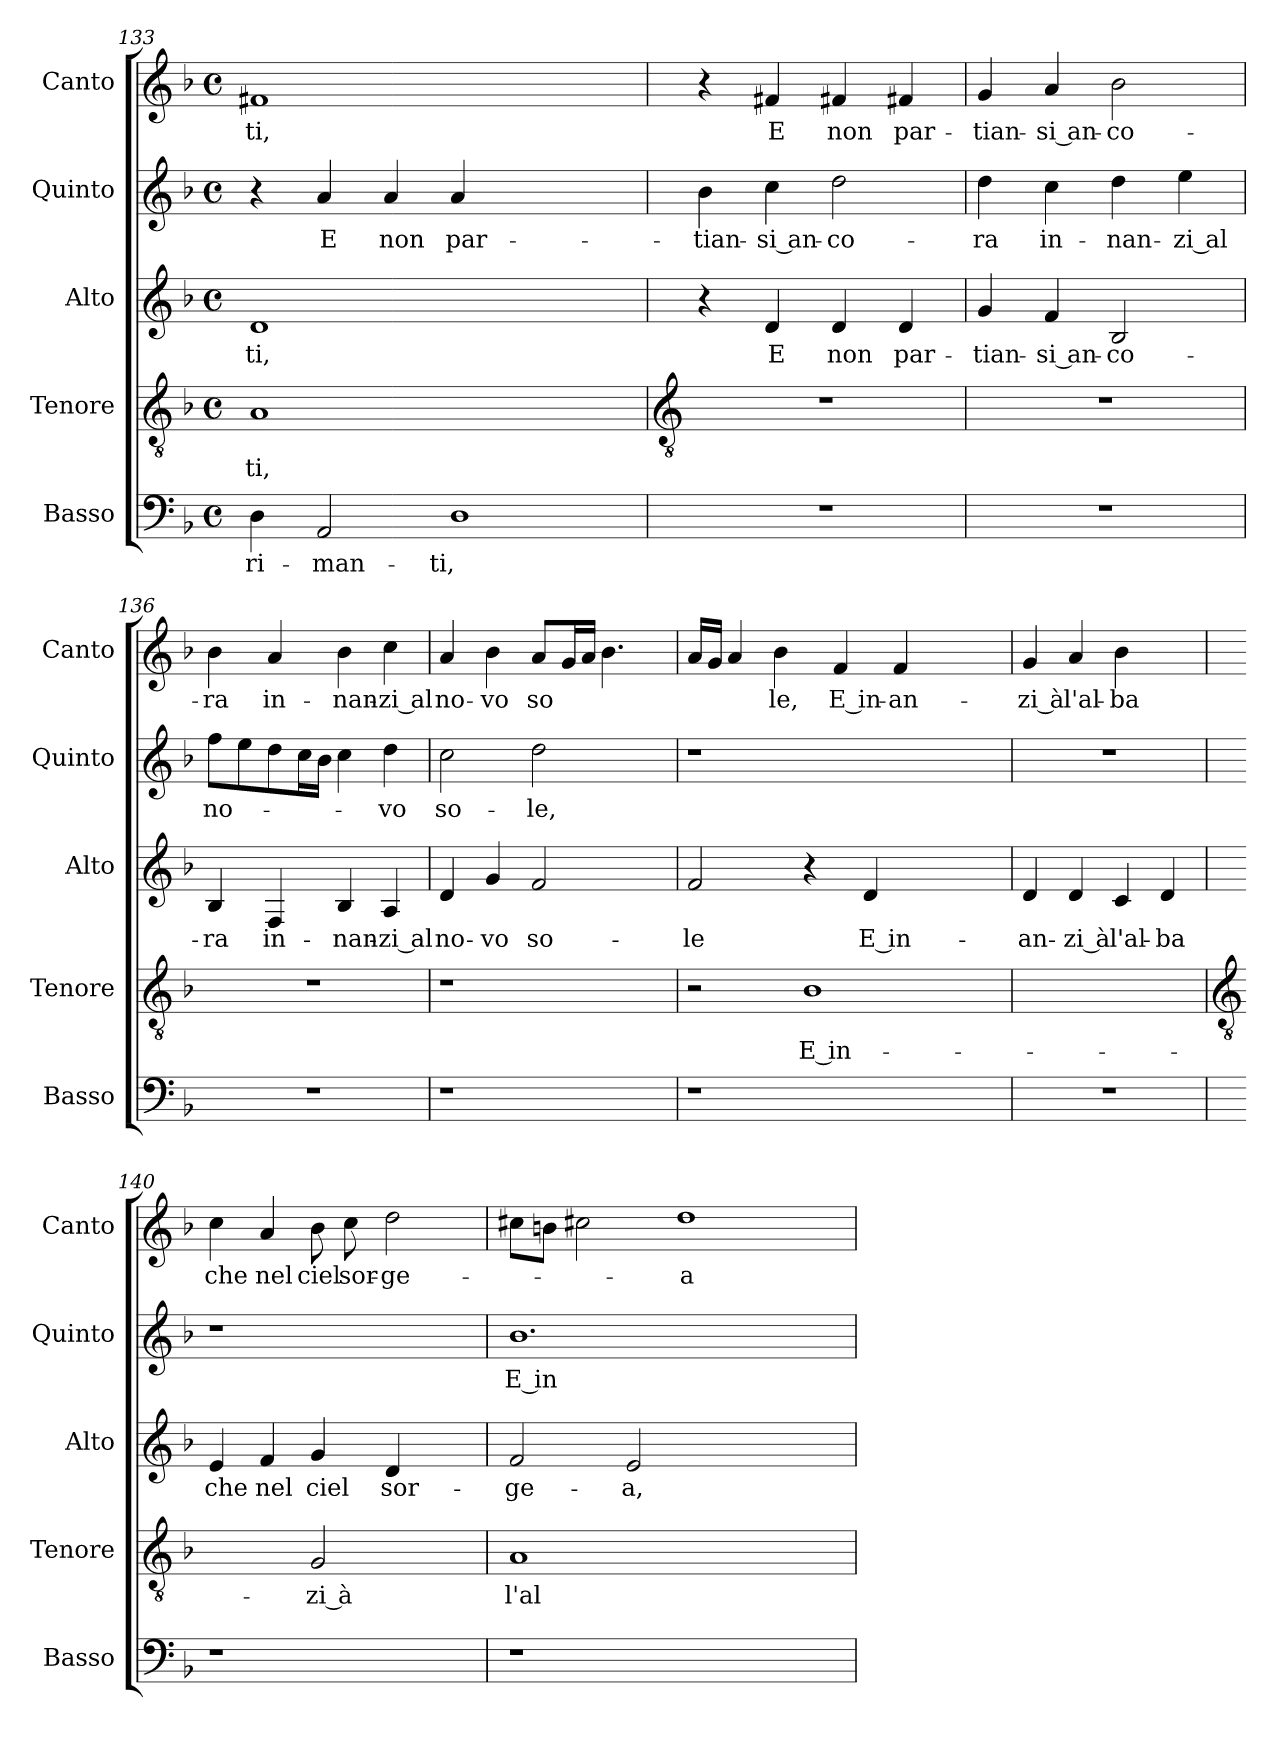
**kern	**text	**kern	**text	**kern	**text	**kern	**text	**kern	**text
*part5	*part5	*part4	*part4	*part3	*part3	*part2	*part2	*part1	*part1
*staff5	*staff5	*staff4	*staff4	*staff3	*staff3	*staff2	*staff2	*staff1	*staff1
*I"Basso	*	*I"Tenore	*	*I"Alto	*	*I"Quinto	*	*I"Canto	*
*I'Basso	*	*I'Tenore	*	*I'Alto	*	*I'Quinto	*	*I'Canto	*
!!LO:LB:g=z
*clefF4	*	*clefGv2	*	*clefG2	*	*clefG2	*	*clefG2	*
*k[b-]	*	*k[b-]	*	*k[b-]	*	*k[b-]	*	*k[b-]	*
*F:	*	*F:	*	*F:	*	*F:	*	*F:	*
*M4/4	*	*M4/4	*	*M4/4	*	*M4/4	*	*M4/4	*
*met(c)	*	*met(c)	*	*met(c)	*	*met(c)	*	*met(c)	*
=133A	=133A	=133A	=133A	=133A	=133A	=133A	=133A	=133A	=133A
!	!LO:LY:b	!	!LO:LY:b	!	!LO:LY:b	!	!	!	!LO:LY:b
4D	ri-	1A	-ti,	1d	ti,	4r	.	1f#X	-ti,
!	!LO:LY:b	!	!	!	!	!	!LO:LY:b	!	!
2AA	-man-	.	.	.	.	4a	E	.	.
!	!	!	!	!	!	!	!LO:LY:b	!	!
.	.	.	.	.	.	4a	non	.	.
!	!LO:LY:b	!	!	!	!	!	!LO:LY:b	!	!
1D	-ti,	.	.	.	.	4a	par-	.	.
.	.	2.ryy	.	2.ryy	.	2.ryy	.	2.ryy	.
!!LO:LB:g=z
=134	=134	=134	=134	=134	=134	=134	=134	=134	=134
*	*	*clefGv2	*	*	*	*	*	*	*
!	!	!	!	!	!	!	!LO:LY:b	!	!
1r	.	1r	.	4r	.	4b-	-tian-	4r	.
!	!	!	!	!	!LO:LY:b	!	!LO:LY:b	!	!LO:LY:b
.	.	.	.	4d	E	4cc	-si an-	4f#X	E
!	!	!	!	!	!LO:LY:b	!	!LO:LY:b	!	!LO:LY:b
.	.	.	.	4d	non	2dd	-co-	4f#X	non
!	!	!	!	!	!LO:LY:b	!	!	!	!LO:LY:b
.	.	.	.	4d	par-	.	.	4f#X	par-
=135	=135	=135	=135	=135	=135	=135	=135	=135	=135
!	!	!	!	!	!LO:LY:b	!	!LO:LY:b	!	!LO:LY:b
1r	.	1r	.	4g	-tian-	4dd	-ra	4g	-tian-
!	!	!	!	!	!LO:LY:b	!	!LO:LY:b	!	!LO:LY:b
.	.	.	.	4f	-si an-	4cc	in-	4a	-si an-
!	!	!	!	!	!LO:LY:b	!	!LO:LY:b	!	!LO:LY:b
.	.	.	.	2B-	-co-	4dd	-nan-	2b-	-co-
!	!	!	!	!	!	!	!LO:LY:b	!	!
.	.	.	.	.	.	4ee	-zi al	.	.
=136	=136	=136	=136	=136	=136	=136	=136	=136	=136
!	!	!	!	!	!LO:LY:b	!	!LO:LY:b	!	!LO:LY:b
1r	.	1r	.	4B-	-ra	8ffL	no-	4b-	-ra
.	.	.	.	.	.	8ee	.	.	.
!	!	!	!	!	!LO:LY:b	!	!	!	!LO:LY:b
.	.	.	.	4F	in-	8dd	.	4a	in-
.	.	.	.	.	.	16ccL	.	.	.
.	.	.	.	.	.	16b-JJ	.	.	.
!	!	!	!	!	!LO:LY:b	!	!	!	!LO:LY:b
.	.	.	.	4B-	-nan-	4cc	.	4b-	-nan-
!	!	!	!	!	!LO:LY:b	!	!LO:LY:b	!	!LO:LY:b
.	.	.	.	4A	-zi al	4dd	-vo	4cc	-zi al
=137	=137	=137	=137	=137	=137	=137	=137	=137	=137
!	!	!	!	!	!LO:LY:b	!	!LO:LY:b	!	!LO:LY:b
1r	.	1r	.	4d	no-	2cc	so-	4a	no-
!	!	!	!	!	!LO:LY:b	!	!	!	!LO:LY:b
.	.	.	.	4g	-vo	.	.	4b-	-vo
!	!	!	!	!	!LO:LY:b	!	!LO:LY:b	!	!LO:LY:b
.	.	.	.	2f	so-	2dd	-le,	8aL	so
.	.	.	.	.	.	.	.	16gL	.
.	.	.	.	.	.	.	.	16aJJ	.
.	.	.	.	.	.	.	.	4.b-	.
8ryy	.	8ryy	.	8ryy	.	8ryy	.	.	.
=138	=138	=138	=138	=138	=138	=138	=138	=138	=138
!	!	!	!	!	!LO:LY:b	!	!	!	!
1r	.	2r	.	2f	-le	1r	.	16aLL	.
.	.	.	.	.	.	.	.	16gJJ	.
.	.	.	.	.	.	.	.	4a	.
!	!	!	!	!	!	!	!	!	!LO:LY:b
.	.	.	.	.	.	.	.	4b-	le,
!	!	!	!LO:LY:b	!	!	!	!	!	!
.	.	1B-	E in-	4r	.	.	.	.	.
!	!	!	!	!	!	!	!	!	!LO:LY:b
.	.	.	.	.	.	.	.	4f	E in-
!	!	!	!	!	!LO:LY:b	!	!	!	!
.	.	.	.	4d	E in-	.	.	.	.
!	!	!	!	!	!	!	!	!	!LO:LY:b
.	.	.	.	.	.	.	.	4f	-an-
2ryy	.	.	.	2ryy	.	2ryy	.	.	.
.	.	.	.	.	.	.	.	4.ryy	.
!!LO:LB:g=z
=139	=139	=139	=139	=139	=139	=139	=139	=139	=139
!	!	!	!LO:LY:b	!	!LO:LY:b	!	!	!	!LO:LY:b
1r	.	[2Ayy	-nan-	4d	-an-	1r	.	4g	-zi à
!	!	!	!	!	!LO:LY:b	!	!	!	!LO:LY:b
.	.	.	.	4d	-zi à	.	.	4a	l'al-
!	!	!	!	!	!LO:LY:b	!	!	!	!LO:LY:b
.	.	2ryy	.	4c	l'al-	.	.	4b-	-ba
!	!	!	!	!	!LO:LY:b	!	!	!	!
.	.	.	.	4d	-ba	.	.	4ryy	.
!!LO:LB:g=z
=140	=140	=140	=140	=140	=140	=140	=140	=140	=140
*	*	*clefGv2	*	*	*	*	*	*	*
!	!	!	!	!	!LO:LY:b	!	!	!	!LO:LY:b
1r	.	2Ayy]	.	4e	che	1r	.	4cc	che
!	!	!	!	!	!LO:LY:b	!	!	!	!LO:LY:b
.	.	.	.	4f	nel	.	.	4a	nel
!	!	!	!LO:LY:b	!	!LO:LY:b	!	!	!	!LO:LY:b
.	.	2G	-zi à	4g	ciel	.	.	8b-	ciel
!	!	!	!	!	!	!	!	!	!LO:LY:b
.	.	.	.	.	.	.	.	8cc	sor-
!	!	!	!	!	!LO:LY:b	!	!	!	!LO:LY:b
.	.	.	.	4d	sor-	.	.	2dd	-ge-
4ryy	.	4ryy	.	4ryy	.	4ryy	.	.	.
=141	=141	=141	=141	=141	=141	=141	=141	=141	=141
!	!	!	!LO:LY:b	!	!LO:LY:b	!	!LO:LY:b	!	!
1r	.	1A	l'al-	2f	-ge-	1.b-	E in-	8cc#XL	.
.	.	.	.	.	.	.	.	8bJ	.
.	.	.	.	.	.	.	.	2cc#X	.
!	!	!	!	!	!LO:LY:b	!	!	!	!
.	.	.	.	2e	-a,	.	.	.	.
!	!	!	!	!	!	!	!	!	!LO:LY:b
.	.	.	.	.	.	.	.	1dd	-a
2.ryy	.	2.ryy	.	2.ryy	.	.	.	.	.
.	.	.	.	.	.	4ryy	.	.	.
=	=	=	=	=	=	=	=	=	=
*-	*-	*-	*-	*-	*-	*-	*-	*-	*-
